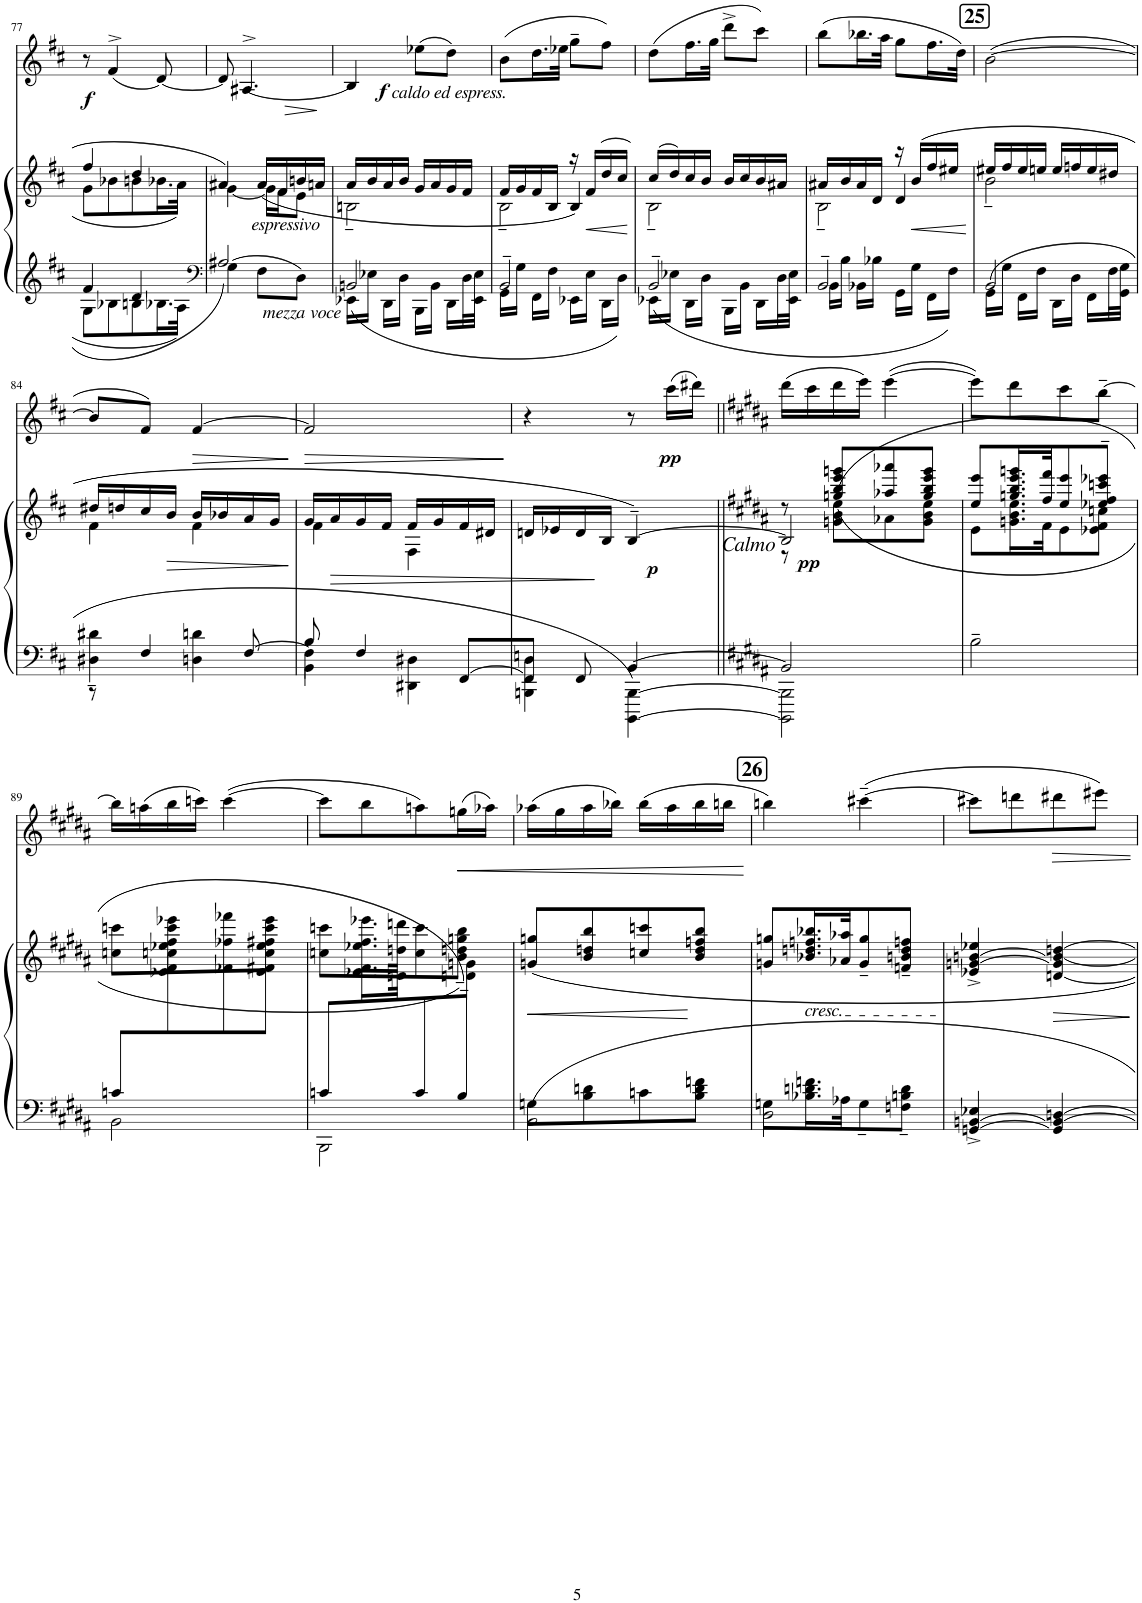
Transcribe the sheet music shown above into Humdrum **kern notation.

**kern	**kern	**dynam	**kern	**dynam
*part2	*part2	*part2	*part1	*part1
*staff3	*staff2	*staff2/3	*staff1	*staff1
*I"Piano	*	*	*I"Violin	*
*	*	*	*I'Vln	*
!!LO:PB:g=z
*clefG2	*clefF4	*	*clefG2	*
*k[f#c#]	*k[f#c#]	*	*k[f#c#]	*
*M4/8	*M4/8	*	*M4/8	*
=77	=77	=77	=77	=77
*^	*^	*	*	*
!	!	!	!	!	!	!LO:DY:b
8G\L	4f#/	4ff#/	8g\L	.	8r	f
8B-X\	.	.	8b-X\	.	(4f#^>/	.
8Bn\	4d/	4dd/	8bn\	.	.	.
16.B-X\L	.	.	16.b-X\L	.	[8d/)	.
32A\JJk	.	.	32a\JJk	.	.	.
=78	=78	=78	=78	=78	=78	=78
*clefF4	*	*	*	*	*	*
4G\	2A#X/	4a#X/	[4g\	.	8d/]	.
!	!	!	!	!	!	!LO:HP:b
.	.	.	.	.	(4.A#X^>/	>
!	!	!LO:TX:b:i:t=espressivo	!	!	!	!
!LO:TX:b:i:t=mezza voce	!	!	!	!	!	!
8F#\L	.	(16a#/LL	16g\LL]	.	.	.
.	.	16f#/	16f#\J	.	.	.
8D\J	.	16bn/	8e\J	.	.	.
.	.	16an/JJ	.	.	.	.
*v	*v	*	*	*	*	*
*	*v	*v	*	*	*
.	.	.	.	]
=79	=79	=79	=79	=79
*^	*^	*	*	*
16EE-X\LL	2BBn/	16a/LL	2Bn~\	.	4B/)	.
16E-X\JJ	.	16b/	.	.	.	.
16DD\LL	.	16a/	.	.	.	.
16D\JJ	.	16b/JJ	.	.	.	.
!	!	!	!	!	!LO:TX:b:i:t=caldo ed espress.	!
!	!	!	!	!	!	!LO:DY:b
16BBB\LL	.	16g/LL	.	.	(8ee-X\L	f
16BB\JJ	.	16a/	.	.	.	.
16DD\LL	.	16g/	.	.	8dd\J)	.
32D\L	.	16f#/JJ	.	.	.	.
32EE-\ 32E-\JJJ	.	.	.	.	.	.
=80	=80	=80	=80	=80	=80	=80
*	*	*	*^	*	*	*
16GG\LL	2BB~/	16f#/LL	2B~\	4ryy	.	(8b\L	.
16G\JJ	.	16g/	.	.	.	.	.
16FF#\LL	.	16f#/	.	.	.	16.dd\L	.
16F#\JJ	.	16B/JJ	.	.	.	.	.
.	.	.	.	.	.	32ee-X\JJk	.
16EE-X\LL	.	16r	.	4B/)	.	8gg~\L	.
!	!	!	!	!	!LO:HP:b	!	!
16E\JJ	.	(16f#/LL	.	.	<	.	.
16DD\LL	.	16dd/	.	.	.	8ff#\J)	.
16D\JJ	.	16cc#/JJ)	.	.	.	.	.
*	*	*	*v	*v	*	*	*
=81	=81	=81	=81	=81	=81	=81
16EE-X\LL	2BB~/	(16cc#/LL	2B~\	.	(8dd\L	.
16E-X\JJ	.	16dd/)	.	.	.	.
16DD\LL	.	16cc#/	.	.	16.ff#\L	.
16D\JJ	.	16b/JJ	.	.	.	.
.	.	.	.	.	32gg\JJk	.
16BBB\LL	.	16b/LL	.	.	8ddd^\L	.
16BB\JJ	.	16cc#/	.	.	.	.
16DD\LL	.	16b/	.	.	8ccc#\J)	.
32D\L	.	16a#X/JJ	.	.	.	.
32EE-\ 32E-\JJJ	.	.	.	.	.	.
=82	=82	=82	=82	=82	=82	=82
*	*	*	*^	*	*	*
16BB\LL	2BB~/	16a#X/LL	2B~\	4ryy	.	(8bb\L	.
16B\JJ	.	16b/	.	.	.	.	.
16BB-X\LL	.	16a#/	.	.	.	16.bb-X\L	.
16B-X\JJ	.	16d/JJ	.	.	.	.	.
.	.	.	.	.	.	32aa\JJk	.
16GG\LL	.	16r	.	4d/	.	8gg\L	.
!	!	!	!	!	!LO:HP:b	!	!
16G\JJ	.	(16b/LL	.	.	<	.	.
16FF#\LL	.	16ff#/	.	.	.	16.ff#\L	.
16F#\JJ	.	16ee#X/JJ	.	.	.	.	.
.	.	.	.	.	.	32dd\JJk)	.
*v	*v	*	*	*	*	*	*
*	*v	*v	*v	*	*	*
.	.	[	.	.
!!LO:REH:place=s1:a:B:cj:fs=14:t=25
=83	=83	=83	=83	=83
*^	*^	*	*	*
16GG\LL	2BB/	16ee#X/LL	2b~\	.	([2b\	.
16G\JJ	.	16ff#/	.	.	.	.
16FF#\LL	.	16ee#/	.	.	.	.
16F#\JJ	.	16een/JJ	.	.	.	.
16DD\LL	.	16ee/LL	.	.	.	.
16D\JJ	.	16ffn/	.	.	.	.
16FF#\LL	.	16ee/	.	.	.	.
32F#\L	.	16dd#X/JJ	.	.	.	.
32GG\ 32G\JJJ	.	.	.	.	.	.
!!LO:LB:g=z
=84	=84	=84	=84	=84	=84	=84
4D#X\~ 4d#X\~	8r	16dd#X/LL	4f#\	.	8b/L]	.
.	.	16ddn/	.	.	.	.
.	4F#/	16cc#/	.	.	8f#/J)	.
!	!	!	!	!LO:HP:b	!	!
.	.	16b/JJ	.	>	.	.
!	!	!	!	!	!	!LO:HP:b
4Dn\ 4dn\	.	16b/LL	4f#\	.	[>4f#/	>
.	.	16b-X/	.	.	.	.
.	[8F#/	16a/	.	.	.	.
.	.	16g/JJ	.	.	.	.
*v	*v	*	*	*	*	*
*	*v	*v	*	*	*
.	.	[	.	]
=85	=85	=85	=85	=85
*^	*^	*	*	*
*	*^	*	*	*	*	*
!	!	!	!	!	!	!	!LO:HP:b
4BB\	8F#\]	8B/	16g/LL	4f#\	.	2f#/]	>
!	!	!	!	!	!LO:HP:b	!	!
.	.	.	16a/	.	>	.	.
.	4F#/	4.ryy	16g/	.	.	.	.
.	.	.	16f#/JJ	.	.	.	.
4DD#X\ 4D#X\	.	.	16f#/LL	4F#\	.	.	.
.	.	.	16g/	.	.	.	.
.	[>8FF#/L	.	16f#/	.	.	.	.
.	.	.	16d#X/JJ	.	.	.	.
*v	*v	*v	*	*	*	*	*
*	*v	*v	*	*	*
.	.	.	.	]
=86	=86	=86	=86	=86
*^	*	*	*	*
4BBBn\ 4Dn\	8FF#/J]	16dn/LL	.	4r	.
.	.	16e-X/	.	.	.
.	8FF#/	16d/	.	.	.
.	.	16B/JJ	]	.	.
!	!	!	!LO:DY:b	!	!
[>4BBBB\ [>4BBB\	[4BB/	[4B~>/)	p	8r	.
!	!	!	!	!	!LO:DY:b
.	.	.	.	(16ccc#\LL	pp
.	.	.	.	16ddd#X\JJ)	.
=87||	=87||	=87||	=87||	=87||	=87||
*k[f#c#g#d#a#]	*	*k[f#c#g#d#a#]	*	*k[f#c#g#d#a#]	*
*	*	*^	*	*	*
*	*	*	*^	*	*	*
!	!	!LO:TX:b:i:t=Calmo	!	!	!	!	!
!	!	!	!	!	!LO:DY:b	!	!
2BB/]	2BBBB\] 2BBB\]	8r	2B/]	8r	pp	(16ddd#\LL	.
.	.	.	.	.	.	16ccc#\	.
.	.	(8gn\ 8b\ 8ee\L	.	(8ggn/ 8bb/ 8eee/ 8gggn/L	.	16ddd#\	.
.	.	.	.	.	.	16eee\JJ)	.
.	.	8a-X\	.	8aa-X/ 8aaa-X/	.	(>[4eee\	.
.	.	8g\ 8b\ 8ee\J	.	8gg/ 8bb/ 8eee/ 8ggg/J	.	.	.
*v	*v	*	*	*	*	*	*
*	*	*v	*v	*	*	*
=88	=88	=88	=88	=88	=88
2B~\	8e\L	8ee/ 8eee/L	.	8eee\L])	.
.	16.gn\ 16.b\ 16.ee\L	16.ggn/ 16.bb/ 16.eee/ 16.gggn/L	.	8ddd#\	.
.	32f#\JK	32ff#/ 32fff#/JK	.	.	.
.	8e\	8ee/ 8eee/	.	8ccc#\	.
.	8e-X\ 8f#\ 8ccn\J	8ee-X/~ 8ff#/~ 8cccn/~ 8eee-X/~J	.	[8bb~\J	.
!!LO:LB:g=z
=89	=89	=89	=89	=89	=89
*^	*	*	*	*	*
8cn/L	2BB\	8ryy	8ccn\ 8cccn\L	.	16bb\LL]	.
.	.	.	.	.	(16aan\	.
4.ryy	.	8e-X\ 8f#\ 8ccn\	8ee-X\ 8ff#\ 8ccc\ 8eee-X\	.	16bb\	.
.	.	.	.	.	16cccn\JJ)	.
.	.	8f-X\	8ff-X\ 8fff-X\	.	([4ccc\	.
.	.	8e-\ 8f#X\ 8cc\J	8ee-\ 8ff#X\ 8ccc\ 8eee-\J	.	.	.
=90	=90	=90	=90	=90	=90	=90
*	*	*	*^	*	*	*
8cn/L	2BBB\	8ryy	8ccn\ 8cccn\L	4.ryy	.	8ccc\L]	.
8ryy	.	16.e-X\ 16.f#\L	16.ee-X\ 16.ff#\ 16.eee-X\L	.	.	8bb\	.
.	.	32dn\JK	32ddn\ 32dddn\JK	.	.	.	.
8c/	.	4ryy	8cc\ 8ccc\	.	.	8aan\)	.
!	!	!	!	!	!	!	!LO:HP:b
8B~/J)	.	.	8b\~ 8ddn\~ 8ggn\~ 8bb\~J)	8dn\ 8gn\	.	(16ggn\L	<
.	.	.	.	.	.	16aa-X\JJ)	.
*	*	*v	*v	*v	*	*	*
=91	=91	=91	=91	=91	=91
!	!	!	!LO:HP:b	!	!
2BB\	8Gn\L	8gn/ 8ggn/L	<	(16aa-X\LL	.
.	.	.	.	16gg#\	.
.	8B\ 8dn\	8b/ 8ddn/ 8bb/	.	16aa-\	.
.	.	.	.	16bb-X\JJ)	.
.	8cn\	8ccn/ 8cccn/	.	(16bb-\LL	.
.	.	.	.	16aa-\	.
.	8B\ 8d\ 8fn\J	8b/ 8dd/ 8ffn/ 8bb/J	]	16bb-\	.
.	.	.	.	16bbn\JJ	.
*v	*v	*	*	*	*
.	.	.	.	[
!!LO:REH:place=s1:a:B:cj:fs=14:t=26
=92	=92	=92	=92	=92
*^	*	*	*	*
2D#\	8Gn\L	8gn/ 8ggn/L	.	4bbn\)	.
!	!	!LO:TX:b:i:t=cresc.	!	!	!
.	16.B-X\ 16.dn\ 16.fn\L	16.b-X/ 16.ddn/ 16.ffn/ 16.bb-X/L	.	.	.
.	32A-X\JK	32a-X/ 32aa-X/JK	.	.	.
.	8G~\	8g/~ 8gg/~	.	([4ccc#X~\	.
.	8Fn\~ 8Bn\~ 8d\~J	8fn/~ 8bn/~ 8dd/~ 8ffn/~J	.	.	.
*v	*v	*	*	*	*
=93	=93	=93	=93	=93
[>4GGn/^ [4BBn/^ 4E-X/^	4e-X/^ [>4gn/^ [4bn/^ 4ee-X/^	.	8ccc#X\L]	.
.	.	.	8dddn\	.
4GG/] 4BB/_ [4Dn/	[4dn/ 4g/] 4b/_ [4ddn/	.	8ddd#X\	.
.	.	.	8eee#X\J)	.
.	.	[	.	.
=	=	=	=	=
*-	*-	*-	*-	*-
